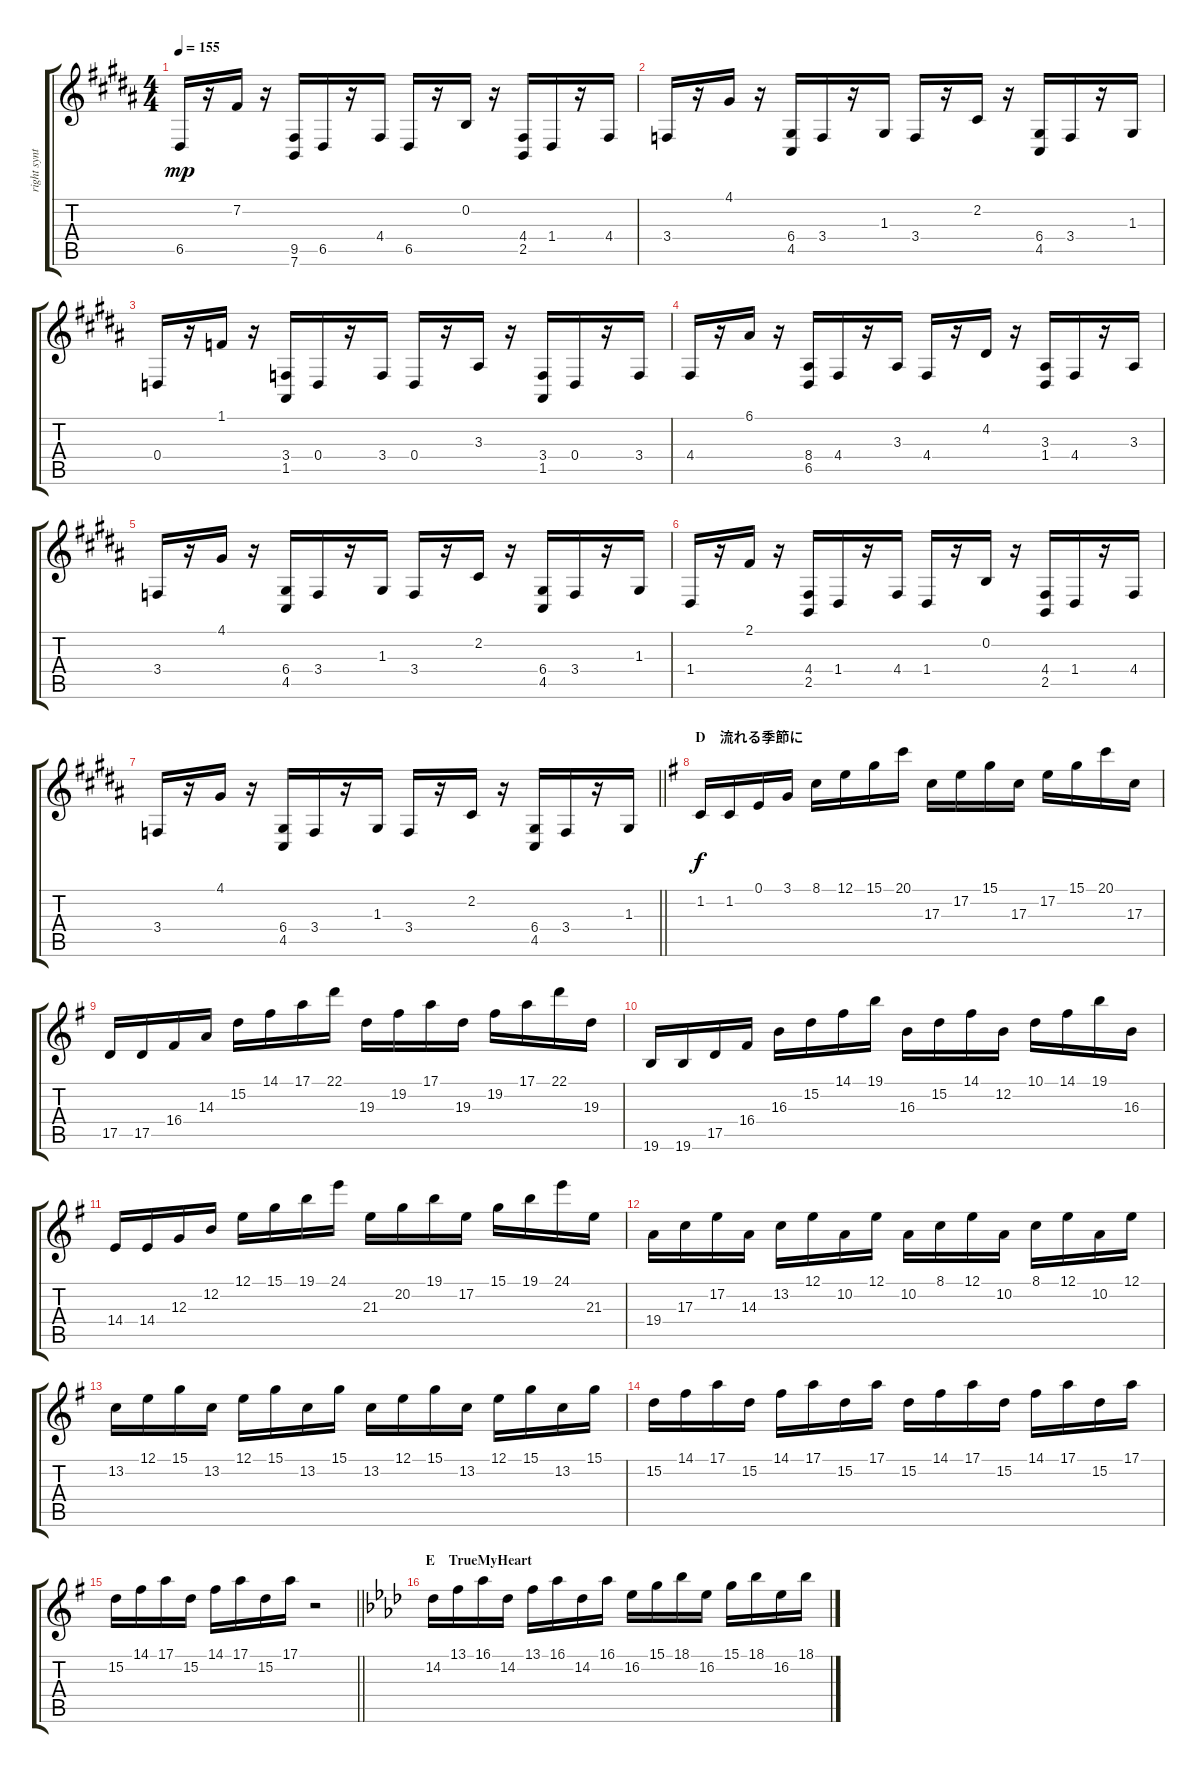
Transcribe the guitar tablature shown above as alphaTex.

\track ("right synth1" "right synt") {instrument tremolostrings}
\staff {score tabs}
\tuning (E4 B3 G3 D3 A2 E2) {hide}
\ts (4 4)
\tempo 155
\clef g2
\ks b
6.5.16{dy mp} r.16 7.2.16 r.16 (9.5 7.6).16 6.5.16 r.16 4.4.16 6.5.16 r.16 0.2.16 r.16 (4.4 2.5).16 1.4.16 r.16 4.4.16 |
3.4.16 r.16 4.1.16 r.16 (6.4 4.5).16 3.4.16 r.16 1.3.16 3.4.16 r.16 2.2.16 r.16 (6.4 4.5).16 3.4.16 r.16 1.3.16 |
0.4.16 r.16 1.1.16 r.16 (3.4 1.5).16 0.4.16 r.16 3.4.16 0.4.16 r.16 3.3.16 r.16 (3.4 1.5).16 0.4.16 r.16 3.4.16 |
4.4.16 r.16 6.1.16 r.16 (8.4 6.5).16 4.4.16 r.16 3.3.16 4.4.16 r.16 4.2.16 r.16 (3.3 1.4).16 4.4.16 r.16 3.3.16 |
3.4.16 r.16 4.1.16 r.16 (6.4 4.5).16 3.4.16 r.16 1.3.16 3.4.16 r.16 2.2.16 r.16 (6.4 4.5).16 3.4.16 r.16 1.3.16 |
1.4.16 r.16 2.1.16 r.16 (4.4 2.5).16 1.4.16 r.16 4.4.16 1.4.16 r.16 0.2.16 r.16 (4.4 2.5).16 1.4.16 r.16 4.4.16 |
\barLineRight lightlight
3.4.16 r.16 4.1.16 r.16 (6.4 4.5).16 3.4.16 r.16 1.3.16 3.4.16 r.16 2.2.16 r.16 (6.4 4.5).16 3.4.16 r.16 1.3.16 |
\section ("" "D　流れる季節に")
\ks g
1.2.16{dy f} 1.2.16 0.1.16 3.1.16 8.1.16 12.1.16 15.1.16 20.1.16 17.3.16 17.2.16 15.1.16 17.3.16 17.2.16 15.1.16 20.1.16 17.3.16 |
17.5.16 17.5.16 16.4.16 14.3.16 15.2.16 14.1.16 17.1.16 22.1.16 19.3.16 19.2.16 17.1.16 19.3.16 19.2.16 17.1.16 22.1.16 19.3.16 |
19.6.16 19.6.16 17.5.16 16.4.16 16.3.16 15.2.16 14.1.16 19.1.16 16.3.16 15.2.16 14.1.16 12.2.16 10.1.16 14.1.16 19.1.16 16.3.16 |
14.4.16 14.4.16 12.3.16 12.2.16 12.1.16 15.1.16 19.1.16 24.1.16 21.3.16 20.2.16 19.1.16 17.2.16 15.1.16 19.1.16 24.1.16 21.3.16 |
19.4.16 17.3.16 17.2.16 14.3.16 13.2.16 12.1.16 10.2.16 12.1.16 10.2.16 8.1.16 12.1.16 10.2.16 8.1.16 12.1.16 10.2.16 12.1.16 |
13.2.16 12.1.16 15.1.16 13.2.16 12.1.16 15.1.16 13.2.16 15.1.16 13.2.16 12.1.16 15.1.16 13.2.16 12.1.16 15.1.16 13.2.16 15.1.16 |
15.2.16 14.1.16 17.1.16 15.2.16 14.1.16 17.1.16 15.2.16 17.1.16 15.2.16 14.1.16 17.1.16 15.2.16 14.1.16 17.1.16 15.2.16 17.1.16 |
\barLineRight lightlight
15.2.16 14.1.16 17.1.16 15.2.16 14.1.16 17.1.16 15.2.16 17.1.16 r.2 |
\section ("" "E　TrueMyHeart")
\ks ab
14.2.16 13.1.16 16.1.16 14.2.16 13.1.16 16.1.16 14.2.16 16.1.16 16.2.16 15.1.16 18.1.16 16.2.16 15.1.16 18.1.16 16.2.16 18.1.16
